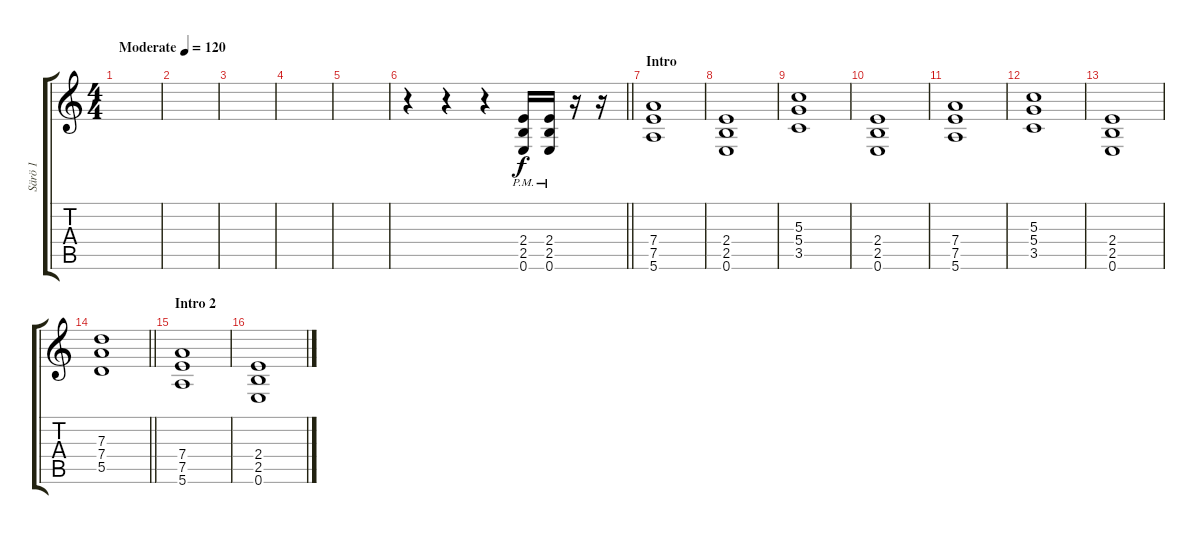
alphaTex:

\track ("Särö 1" "Särö 1") {instrument distortionguitar}
\staff {score tabs}
\tuning (E4 B3 G3 D3 A2 E2) {hide}
\ts (4 4)
\tempo (120 "Moderate")
\clef g2
\ks c
|
|
|
|
|
\barLineRight lightlight
r.4 r.4 r.4 (2.4{pm} 2.5{pm} 0.6{pm}).16 (2.4{pm} 2.5{pm} 0.6{pm}).16 r.16 r.16 |
\section ("" "Intro")
(7.4 7.5 5.6).1 |
(2.4 2.5 0.6).1 |
(5.3 5.4 3.5).1 |
(2.4 2.5 0.6).1 |
(7.4 7.5 5.6).1 |
(5.3 5.4 3.5).1 |
(2.4 2.5 0.6).1 |
\barLineRight lightlight
(7.3 7.4 5.5).1 |
\section ("" "Intro 2")
(7.4 7.5 5.6).1 |
(2.4 2.5 0.6).1
